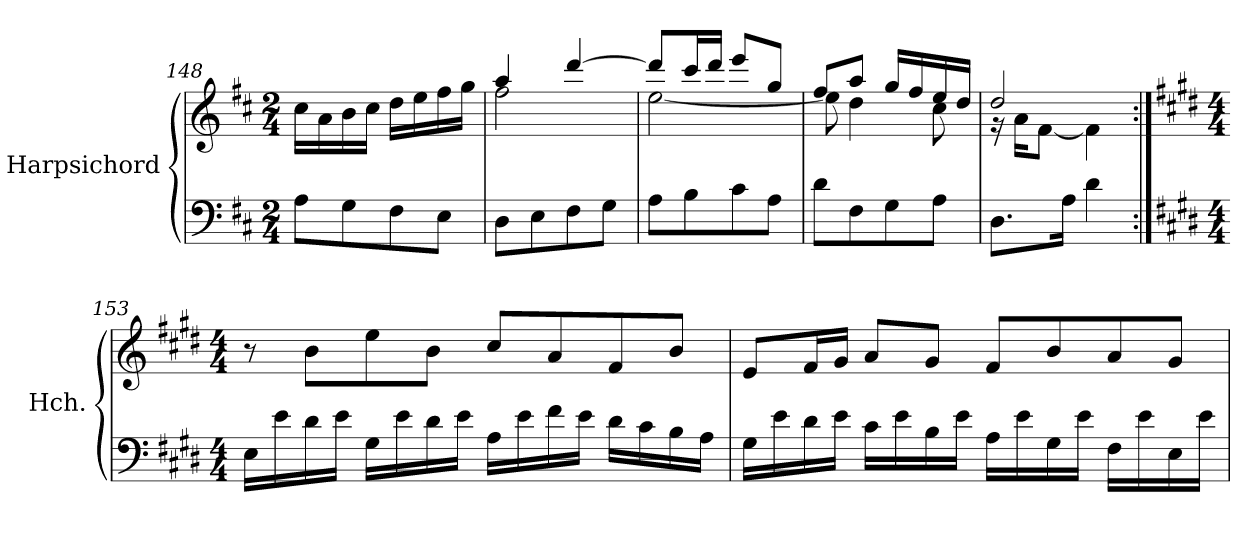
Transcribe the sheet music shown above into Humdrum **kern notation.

**kern	**kern
*part1	*part1
*staff2	*staff1
*I"Harpsichord	*
*I'Hch.	*
*clefF4	*clefG2
*k[f#c#]	*k[f#c#]
*M2/4	*M2/4
=148	=148
8A\L	16cc#\LL
.	16a\
8G\	16b\
.	16cc#\JJ
8F#\	16dd\LL
.	16ee\
8E\J	16ff#\
.	16gg\JJ
=149	=149
*	*^
8D\L	4aa/	2ff#\
8E\	.	.
8F#\	[4ddd/	.
8G\J	.	.
=150	=150	=150
8A\L	8ddd/L]	[2ee\
8B\	16ccc#/L	.
.	16ddd/JJ	.
8c#\	8eee/L	.
8A\J	8gg/J	.
=151	=151	=151
8d\L	8ff#/L	8ee\]
8F#\	8aa/J	4dd\
8G\	16gg/LL	.
.	16ff#/	.
8A\J	16ee/	8cc#\
.	16dd/JJ	.
=152	=152	=152
8.D\L	2dd/	16r
.	.	16a\KL
.	.	[8f#\J
16A\Jk	.	.
4d\	.	4f#\]
*	*v	*v
!!LO:PB:g=z
=153:|!	=153:|!
*k[f#c#g#d#]	*k[f#c#g#d#]
*M4/4	*M4/4
*	*MM96
*	*^
!	!LO:TX:a:B:t=[	!
!	!LO:TX:a:B:t=]	!
*	*v	*v
16E\LL	8r
16e\	.
16d#\	8b\L
16e\JJ	.
16G#\LL	8ee\
16e\	.
16d#\	8b\J
16e\JJ	.
16A\LL	8cc#/L
16e\	.
16f#\	8a/
16e\JJ	.
16d#\LL	8f#/
16c#\	.
16B\	8b/J
16A\JJ	.
=154	=154
16G#\LL	8e/L
16e\	.
16d#\	16f#/L
16e\JJ	16g#/JJ
16c#\LL	8a/L
16e\	.
16B\	8g#/J
16e\JJ	.
16A\LL	8f#/L
16e\	.
16G#\	8b/
16e\JJ	.
16F#\LL	8a/
16e\	.
16E\	8g#/J
16e\JJ	.
=	=
*-	*-
